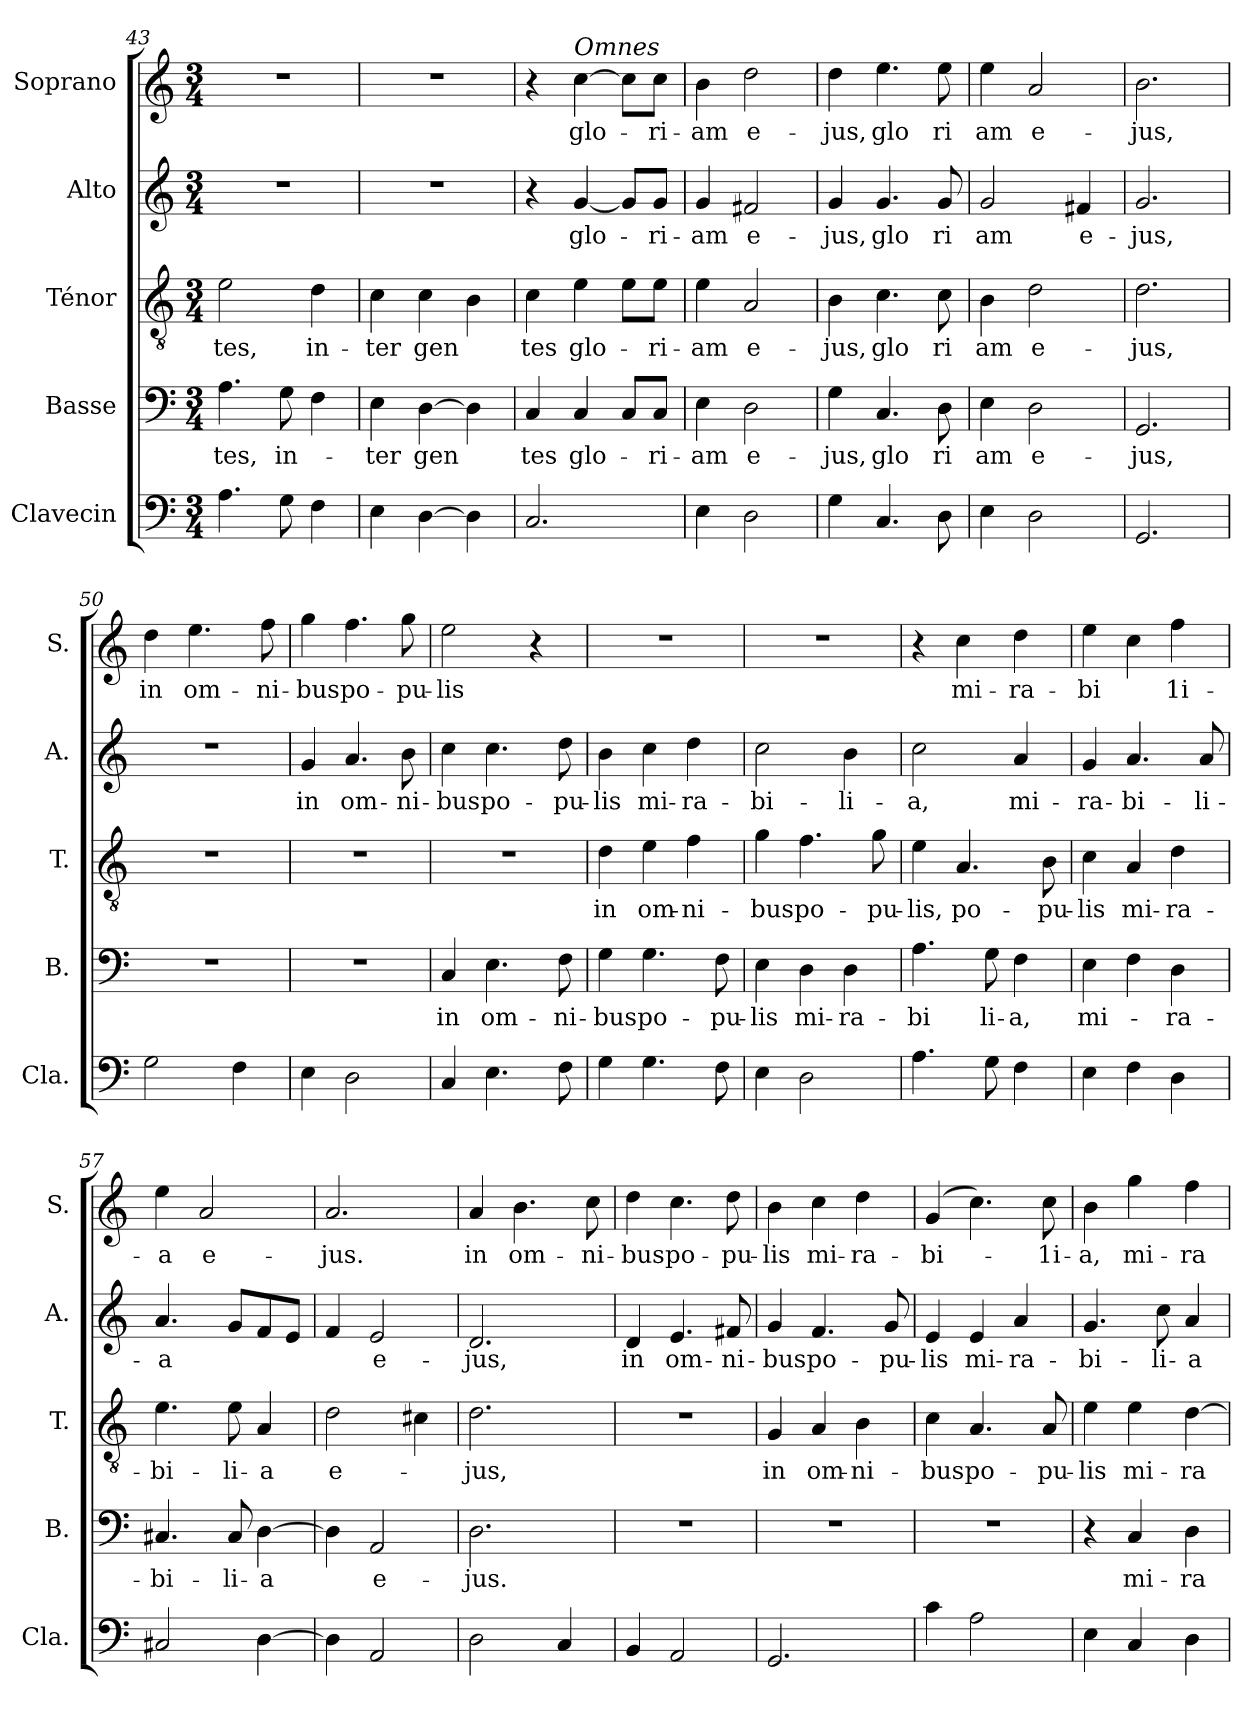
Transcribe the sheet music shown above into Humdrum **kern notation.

**kern	**kern	**text	**kern	**text	**kern	**text	**kern	**text
*part5	*part4	*part4	*part3	*part3	*part2	*part2	*part1	*part1
*staff5	*staff4	*staff4	*staff3	*staff3	*staff2	*staff2	*staff1	*staff1
*I"Clavecin	*I"Basse	*	*I"Ténor	*	*I"Alto	*	*I"Soprano	*
*I'Cla.	*I'B.	*	*I'T.	*	*I'A.	*	*I'S.	*
*clefF4	*clefF4	*	*clefGv2	*	*clefG2	*	*clefG2	*
*k[]	*k[]	*	*k[]	*	*k[]	*	*k[]	*
*M3/4	*M3/4	*	*M3/4	*	*M3/4	*	*M3/4	*
=43	=43	=43	=43	=43	=43	=43	=43	=43
!	!	!LO:LY:b	!	!LO:LY:b	!	!	!	!
4.A\	4.A\	tes,	2e\	tes,	2.r	.	2.r	.
!	!	!LO:LY:b	!	!	!	!	!	!
8G\	8G\	in-	.	.	.	.	.	.
!	!	!	!	!LO:LY:b	!	!	!	!
4F\	4F\	.	4d\	in-	.	.	.	.
=44	=44	=44	=44	=44	=44	=44	=44	=44
!	!	!LO:LY:b	!	!LO:LY:b	!	!	!	!
4E\	4E\	-ter	4c\	-ter	2.r	.	2.r	.
!	!	!LO:LY:b	!	!LO:LY:b	!	!	!	!
[4D\	[4D\	gen	4c\	gen	.	.	.	.
4D\]	4D\]	.	4B\	.	.	.	.	.
=45	=45	=45	=45	=45	=45	=45	=45	=45
!	!	!LO:LY:b	!	!LO:LY:b	!	!	!	!
2.C/	4C/	tes	4c\	tes	4r	.	4r	.
!	!	!	!	!	!	!	!LO:TX:a:i:t=Omnes	!
!	!	!LO:LY:b	!	!LO:LY:b	!	!LO:LY:b	!	!LO:LY:b
.	4C/	glo-	4e\	glo-	[4g/	glo-	[4cc\	glo-
.	8C/L	.	8e\L	.	8g/L]	.	8cc\L]	.
!	!	!LO:LY:b	!	!LO:LY:b	!	!LO:LY:b	!	!LO:LY:b
.	8C/J	-ri-	8e\J	-ri-	8g/J	-ri-	8cc\J	-ri-
=46	=46	=46	=46	=46	=46	=46	=46	=46
!	!	!LO:LY:b	!	!LO:LY:b	!	!LO:LY:b	!	!LO:LY:b
4E\	4E\	am	4e\	am	4g/	am	4b\	am
!	!	!LO:LY:b	!	!LO:LY:b	!	!LO:LY:b	!	!LO:LY:b
2D\	2D\	e-	2A/	e-	2f#X/	e-	2dd\	e-
=47	=47	=47	=47	=47	=47	=47	=47	=47
!	!	!LO:LY:b	!	!LO:LY:b	!	!LO:LY:b	!	!LO:LY:b
4G\	4G\	-jus,	4B\	-jus,	4g/	-jus,	4dd\	-jus,
!	!	!LO:LY:b	!	!LO:LY:b	!	!LO:LY:b	!	!LO:LY:b
4.C/	4.C/	glo	4.c\	glo	4.g/	glo	4.ee\	glo
!	!	!LO:LY:b	!	!LO:LY:b	!	!LO:LY:b	!	!LO:LY:b
8D\	8D\	ri	8c\	ri	8g/	ri	8ee\	ri
=48	=48	=48	=48	=48	=48	=48	=48	=48
!	!	!LO:LY:b	!	!LO:LY:b	!	!LO:LY:b	!	!LO:LY:b
4E\	4E\	am	4B\	am	2g/	am	4ee\	am
!	!	!LO:LY:b	!	!LO:LY:b	!	!	!	!LO:LY:b
2D\	2D\	e-	2d\	e-	.	.	2a/	e-
!	!	!	!	!	!	!LO:LY:b	!	!
.	.	.	.	.	4f#X/	e-	.	.
=49	=49	=49	=49	=49	=49	=49	=49	=49
!	!	!LO:LY:b	!	!LO:LY:b	!	!LO:LY:b	!	!LO:LY:b
2.GG/	2.GG/	-jus,	2.d\	-jus,	2.g/	-jus,	2.b\	-jus,
=50	=50	=50	=50	=50	=50	=50	=50	=50
!	!	!	!	!	!	!	!	!LO:LY:b
2G\	2.r	.	2.r	.	2.r	.	4dd\	in
!	!	!	!	!	!	!	!	!LO:LY:b
.	.	.	.	.	.	.	4.ee\	om-
4F\	.	.	.	.	.	.	.	.
!	!	!	!	!	!	!	!	!LO:LY:b
.	.	.	.	.	.	.	8ff\	-ni-
=51	=51	=51	=51	=51	=51	=51	=51	=51
!	!	!	!	!	!	!LO:LY:b	!	!LO:LY:b
4E\	2.r	.	2.r	.	4g/	in	4gg\	-bus
!	!	!	!	!	!	!LO:LY:b	!	!LO:LY:b
2D\	.	.	.	.	4.a/	om-	4.ff\	po-
!	!	!	!	!	!	!LO:LY:b	!	!LO:LY:b
.	.	.	.	.	8b\	-ni-	8gg\	-pu-
!!LO:LB:g=z
=52	=52	=52	=52	=52	=52	=52	=52	=52
!	!	!LO:LY:b	!	!	!	!LO:LY:b	!	!LO:LY:b
4C/	4C/	in	2.r	.	4cc\	-bus	2ee\	-lis
!	!	!LO:LY:b	!	!	!	!LO:LY:b	!	!
4.E\	4.E\	om-	.	.	4.cc\	po-	.	.
.	.	.	.	.	.	.	4r	.
!	!	!LO:LY:b	!	!	!	!LO:LY:b	!	!
8F\	8F\	-ni-	.	.	8dd\	-pu-	.	.
=53	=53	=53	=53	=53	=53	=53	=53	=53
!	!	!LO:LY:b	!	!LO:LY:b	!	!LO:LY:b	!	!
4G\	4G\	-bus	4d\	in	4b\	-lis	2.r	.
!	!	!LO:LY:b	!	!LO:LY:b	!	!LO:LY:b	!	!
4.G\	4.G\	po-	4e\	om-	4cc\	mi-	.	.
!	!	!	!	!LO:LY:b	!	!LO:LY:b	!	!
.	.	.	4f\	-ni-	4dd\	-ra-	.	.
!	!	!LO:LY:b	!	!	!	!	!	!
8F\	8F\	-pu-	.	.	.	.	.	.
=54	=54	=54	=54	=54	=54	=54	=54	=54
!	!	!LO:LY:b	!	!LO:LY:b	!	!LO:LY:b	!	!
4E\	4E\	-lis	4g\	-bus	2cc\	-bi-	2.r	.
!	!	!LO:LY:b	!	!LO:LY:b	!	!	!	!
2D\	4D\	mi-	4.f\	po-	.	.	.	.
!	!	!LO:LY:b	!	!	!	!LO:LY:b	!	!
.	4D\	-ra-	.	.	4b\	-li-	.	.
!	!	!	!	!LO:LY:b	!	!	!	!
.	.	.	8g\	-pu-	.	.	.	.
=55	=55	=55	=55	=55	=55	=55	=55	=55
!	!	!LO:LY:b	!	!LO:LY:b	!	!LO:LY:b	!	!
4.A\	4.A\	bi	4e\	lis,	2cc\	a,	4r	.
!	!	!	!	!LO:LY:b	!	!	!	!LO:LY:b
.	.	.	4.A/	po-	.	.	4cc\	mi-
!	!	!LO:LY:b	!	!	!	!	!	!
8G\	8G\	li-	.	.	.	.	.	.
!	!	!LO:LY:b	!	!	!	!LO:LY:b	!	!LO:LY:b
4F\	4F\	-a,	.	.	4a/	mi-	4dd\	-ra-
!	!	!	!	!LO:LY:b	!	!	!	!
.	.	.	8B\	-pu-	.	.	.	.
=56	=56	=56	=56	=56	=56	=56	=56	=56
!	!	!LO:LY:b	!	!LO:LY:b	!	!LO:LY:b	!	!LO:LY:b
4E\	4E\	mi-	4c\	-lis	4g/	-ra-	4ee\	-bi
!	!	!	!	!LO:LY:b	!	!LO:LY:b	!	!
4F\	4F\	.	4A/	mi-	4.a/	-bi-	4cc\	.
!	!	!LO:LY:b	!	!LO:LY:b	!	!	!	!LO:LY:b
4D\	4D\	-ra-	4d\	-ra-	.	.	4ff\	1i-
!	!	!	!	!	!	!LO:LY:b	!	!
.	.	.	.	.	8a/	-li-	.	.
=57	=57	=57	=57	=57	=57	=57	=57	=57
!	!	!LO:LY:b	!	!LO:LY:b	!	!LO:LY:b	!	!LO:LY:b
2C#X/	4.C#X/	-bi-	4.e\	-bi-	4.a/	-a	4ee\	-a
!	!	!	!	!	!	!	!	!LO:LY:b
.	.	.	.	.	.	.	2a/	e-
!	!	!LO:LY:b	!	!LO:LY:b	!	!	!	!
.	8C#/	-li-	8e\	-li-	8g/L	.	.	.
!	!	!LO:LY:b	!	!LO:LY:b	!	!	!	!
[4D\	[4D\	-a	4A/	-a	8f/	.	.	.
.	.	.	.	.	8e/J	.	.	.
=58	=58	=58	=58	=58	=58	=58	=58	=58
!	!	!	!	!LO:LY:b	!	!	!	!LO:LY:b
4D\]	4D\]	.	2d\	e-	4f/	.	2.a/	-jus.
!	!	!LO:LY:b	!	!	!	!LO:LY:b	!	!
2AA/	2AA/	e-	.	.	2e/	e-	.	.
.	.	.	4c#X\	.	.	.	.	.
=59	=59	=59	=59	=59	=59	=59	=59	=59
!	!	!LO:LY:b	!	!LO:LY:b	!	!LO:LY:b	!	!LO:LY:b
2D\	2.D\	-jus.	2.d\	-jus,	2.d/	-jus,	4a/	in
!	!	!	!	!	!	!	!	!LO:LY:b
.	.	.	.	.	.	.	4.b\	om-
4C/	.	.	.	.	.	.	.	.
!	!	!	!	!	!	!	!	!LO:LY:b
.	.	.	.	.	.	.	8cc\	-ni-
=60	=60	=60	=60	=60	=60	=60	=60	=60
!	!	!	!	!	!	!LO:LY:b	!	!LO:LY:b
4BB/	2.r	.	2.r	.	4d/	in	4dd\	-bus
!	!	!	!	!	!	!LO:LY:b	!	!LO:LY:b
2AA/	.	.	.	.	4.e/	om-	4.cc\	po-
!	!	!	!	!	!	!LO:LY:b	!	!LO:LY:b
.	.	.	.	.	8f#X/	-ni-	8dd\	-pu-
!!LO:PB:g=z
=61	=61	=61	=61	=61	=61	=61	=61	=61
!	!	!	!	!LO:LY:b	!	!LO:LY:b	!	!LO:LY:b
2.GG/	2.r	.	4G/	in	4g/	-bus	4b\	-lis
!	!	!	!	!LO:LY:b	!	!LO:LY:b	!	!LO:LY:b
.	.	.	4A/	om-	4.f/	po-	4cc\	mi-
!	!	!	!	!LO:LY:b	!	!	!	!LO:LY:b
.	.	.	4B\	-ni-	.	.	4dd\	-ra-
!	!	!	!	!	!	!LO:LY:b	!	!
.	.	.	.	.	8g/	-pu-	.	.
=62	=62	=62	=62	=62	=62	=62	=62	=62
!	!	!	!	!LO:LY:b	!	!LO:LY:b	!	!LO:LY:b
4c\	2.r	.	4c\	-bus	4e/	-lis	(>4g/	-bi-
!	!	!	!	!LO:LY:b	!	!LO:LY:b	!	!
2A\	.	.	4.A/	po-	4e/	mi-	4.cc\)	.
!	!	!	!	!	!	!LO:LY:b	!	!
.	.	.	.	.	4a/	-ra-	.	.
!	!	!	!	!LO:LY:b	!	!	!	!LO:LY:b
.	.	.	8A/	-pu-	.	.	8cc\	-1i-
=63	=63	=63	=63	=63	=63	=63	=63	=63
!	!	!	!	!LO:LY:b	!	!LO:LY:b	!	!LO:LY:b
4E\	4r	.	4e\	-lis	4.g/	-bi-	4b\	-a,
!	!	!LO:LY:b	!	!LO:LY:b	!	!	!	!LO:LY:b
4C/	4C/	mi-	4e\	mi-	.	.	4gg\	mi-
!	!	!	!	!	!	!LO:LY:b	!	!
.	.	.	.	.	8cc\	-li-	.	.
!	!	!LO:LY:b	!	!LO:LY:b	!	!LO:LY:b	!	!LO:LY:b
4D\	4D\	-ra-	[4d\	-ra-	4a/	-a	4ff\	-ra-
=	=	=	=	=	=	=	=	=
*-	*-	*-	*-	*-	*-	*-	*-	*-
